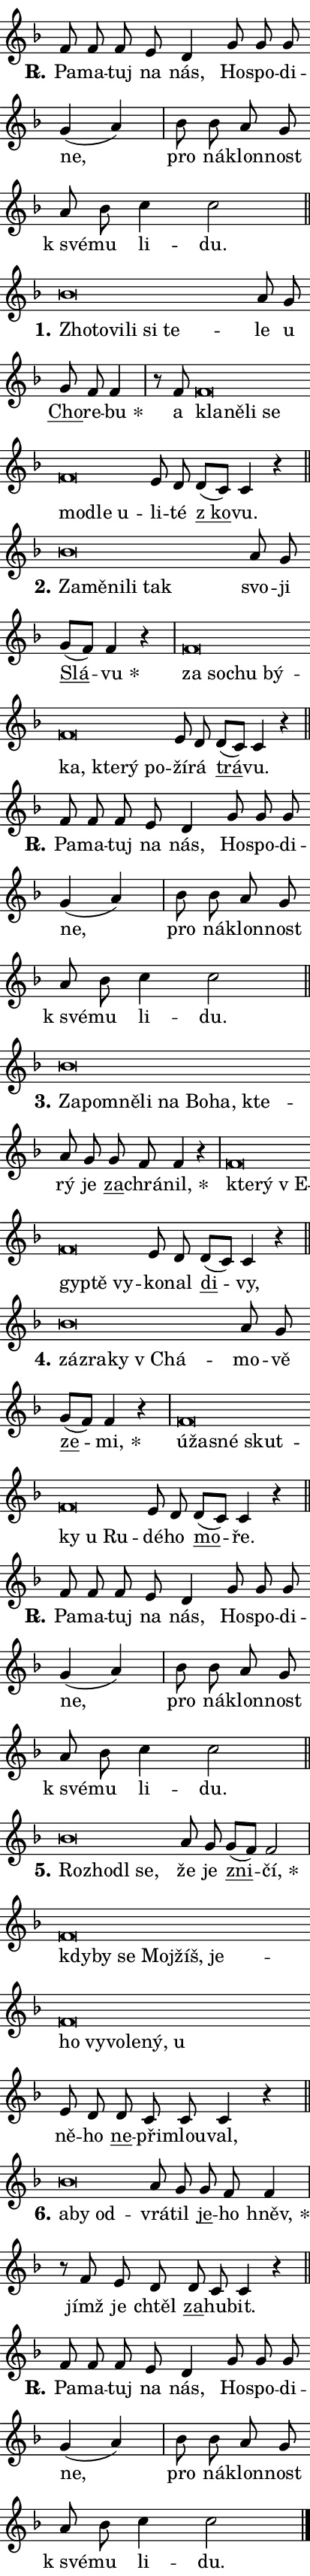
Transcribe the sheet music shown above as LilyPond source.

\version "2.24.0"
\header { tagline = "" }
\paper {
  indent = 0\cm
  top-margin = 0\cm
  right-margin = 0\cm
  bottom-margin = 0\cm
  left-margin = 0\cm
  paper-width = 7\cm
  page-breaking = #ly:one-page-breaking
  system-system-spacing.basic-distance = #11
  score-system-spacing.basic-distance = #11
  ragged-last = ##f
}


%% Author: Thomas Morley
%% https://lists.gnu.org/archive/html/lilypond-user/2020-05/msg00002.html
#(define (line-position grob)
"Returns position of @var[grob} in current system:
   @code{'start}, if at first time-step
   @code{'end}, if at last time-step
   @code{'middle} otherwise
"
  (let* ((col (ly:item-get-column grob))
         (ln (ly:grob-object col 'left-neighbor))
         (rn (ly:grob-object col 'right-neighbor))
         (col-to-check-left (if (ly:grob? ln) ln col))
         (col-to-check-right (if (ly:grob? rn) rn col))
         (break-dir-left
           (and
             (ly:grob-property col-to-check-left 'non-musical #f)
             (ly:item-break-dir col-to-check-left)))
         (break-dir-right
           (and
             (ly:grob-property col-to-check-right 'non-musical #f)
             (ly:item-break-dir col-to-check-right))))
        (cond ((eqv? 1 break-dir-left) 'start)
              ((eqv? -1 break-dir-right) 'end)
              (else 'middle))))

#(define (tranparent-at-line-position vctor)
  (lambda (grob)
  "Relying on @code{line-position} select the relevant enry from @var{vctor}.
Used to determine transparency,"
    (case (line-position grob)
      ((end) (not (vector-ref vctor 0)))
      ((middle) (not (vector-ref vctor 1)))
      ((start) (not (vector-ref vctor 2))))))

noteHeadBreakVisibility =
#(define-music-function (break-visibility)(vector?)
"Makes @code{NoteHead}s transparent relying on @var{break-visibility}"
#{
  \override NoteHead.transparent =
    #(tranparent-at-line-position break-visibility)
#})

#(define delete-ledgers-for-transparent-note-heads
  (lambda (grob)
    "Reads whether a @code{NoteHead} is transparent.
If so this @code{NoteHead} is removed from @code{'note-heads} from
@var{grob}, which is supposed to be @code{LedgerLineSpanner}.
As a result ledgers are not printed for this @code{NoteHead}"
    (let* ((nhds-array (ly:grob-object grob 'note-heads))
           (nhds-list
             (if (ly:grob-array? nhds-array)
                 (ly:grob-array->list nhds-array)
                 '()))
           ;; Relies on the transparent-property being done before
           ;; Staff.LedgerLineSpanner.after-line-breaking is executed.
           ;; This is fragile ...
           (to-keep
             (remove
               (lambda (nhd)
                 (ly:grob-property nhd 'transparent #f))
               nhds-list)))
      ;; TODO find a better method to iterate over grob-arrays, similiar
      ;; to filter/remove etc for lists
      ;; For now rebuilt from scratch
      (set! (ly:grob-object grob 'note-heads)  '())
      (for-each
        (lambda (nhd)
          (ly:pointer-group-interface::add-grob grob 'note-heads nhd))
        to-keep))))

hideNotes = {
  \noteHeadBreakVisibility #begin-of-line-visible
}
unHideNotes = {
  \noteHeadBreakVisibility #all-visible
}

% work-around for resetting accidentals
% https://lilypond.org/doc/v2.23/Documentation/notation/displaying-rhythms#unmetered-music
cadenzaMeasure = {
  \cadenzaOff
  \partial 1024 s1024
  \cadenzaOn
}

#(define-markup-command (accent layout props text) (markup?)
  "Underline accented syllable"
  (interpret-markup layout props
    #{\markup \override #'(offset . 4.3) \underline { #text }#}))

responsum = \markup \concat {
  "R" \hspace #-1.05 \path #0.1 #'((moveto 0 0.07) (lineto 0.9 0.8)) \hspace #0.05 "."
}

\layout {
    \context {
        \Staff
        \remove "Time_signature_engraver"
        \override LedgerLineSpanner.after-line-breaking = #delete-ledgers-for-transparent-note-heads
    }
    \context {
        \Voice {
            \override NoteHead.output-attributes = #'((class . "notehead"))
            \override Hairpin.height = #0.55
        }
    }
    \context {
        \Lyrics {
            \override StanzaNumber.output-attributes = #'((class . "stanzanumber"))
            \override LyricSpace.minimum-distance = #0.9
            \override LyricText.font-name = #"TeX Gyre Schola"
            \override LyricText.font-size = 1
            \override StanzaNumber.font-name = #"TeX Gyre Schola Bold"
            \override StanzaNumber.font-size = 1
        }
    }
}

% magnetic-lyrics.ily
%
%   written by
%     Jean Abou Samra <jean@abou-samra.fr>
%     Werner Lemberg <wl@gnu.org>
%
%   adapted by
%     Jiri Hon <jiri.hon@gmail.com>
%
% Version 2022-Apr-15

% https://www.mail-archive.com/lilypond-user@gnu.org/msg149350.html

#(define (Left_hyphen_pointer_engraver context)
   "Collect syllable-hyphen-syllable occurrences in lyrics and store
them in properties.  This engraver only looks to the left.  For
example, if the lyrics input is @code{foo -- bar}, it does the
following.

@itemize @bullet
@item
Set the @code{text} property of the @code{LyricHyphen} grob between
@q{foo} and @q{bar} to @code{foo}.

@item
Set the @code{left-hyphen} property of the @code{LyricText} grob with
text @q{foo} to the @code{LyricHyphen} grob between @q{foo} and
@q{bar}.
@end itemize

Use this auxiliary engraver in combination with the
@code{lyric-@/text::@/apply-@/magnetic-@/offset!} hook."
   (let ((hyphen #f)
         (text #f))
     (make-engraver
      (acknowledgers
       ((lyric-syllable-interface engraver grob source-engraver)
        (set! text grob)))
      (end-acknowledgers
       ((lyric-hyphen-interface engraver grob source-engraver)
        ;(when (not (grob::has-interface grob 'lyric-space-interface))
          (set! hyphen grob)));)
      ((stop-translation-timestep engraver)
       (when (and text hyphen)
         (ly:grob-set-object! text 'left-hyphen hyphen))
       (set! text #f)
       (set! hyphen #f)))))

#(define (lyric-text::apply-magnetic-offset! grob)
   "If the space between two syllables is less than the value in
property @code{LyricText@/.details@/.squash-threshold}, move the right
syllable to the left so that it gets concatenated with the left
syllable.

Use this function as a hook for
@code{LyricText@/.after-@/line-@/breaking} if the
@code{Left_@/hyphen_@/pointer_@/engraver} is active."
   (let ((hyphen (ly:grob-object grob 'left-hyphen #f)))
     (when hyphen
       (let ((left-text (ly:spanner-bound hyphen LEFT)))
         (when (grob::has-interface left-text 'lyric-syllable-interface)
           (let* ((common (ly:grob-common-refpoint grob left-text X))
                  (this-x-ext (ly:grob-extent grob common X))
                  (left-x-ext
                   (begin
                     ;; Trigger magnetism for left-text.
                     (ly:grob-property left-text 'after-line-breaking)
                     (ly:grob-extent left-text common X)))
                  ;; `delta` is the gap width between two syllables.
                  (delta (- (interval-start this-x-ext)
                            (interval-end left-x-ext)))
                  (details (ly:grob-property grob 'details))
                  (threshold (assoc-get 'squash-threshold details 0.2)))
             (when (< delta threshold)
               (let* (;; We have to manipulate the input text so that
                      ;; ligatures crossing syllable boundaries are not
                      ;; disabled.  For languages based on the Latin
                      ;; script this is essentially a beautification.
                      ;; However, for non-Western scripts it can be a
                      ;; necessity.
                      (lt (ly:grob-property left-text 'text))
                      (rt (ly:grob-property grob 'text))
                      (is-space (grob::has-interface hyphen 'lyric-space-interface))
                      (space (if is-space " " ""))
                      (space-markup (grob-interpret-markup grob " "))
                      (space-size (interval-length (ly:stencil-extent space-markup X)))
                      (extra-delta (if is-space space-size 0))
                      ;; Append new syllable.
                      (ltrt-space (if (and (string? lt) (string? rt))
                                (string-append lt space rt)
                                (make-concat-markup (list lt space rt))))
                      ;; Right-align `ltrt` to the right side.
                      (ltrt-space-markup (grob-interpret-markup
                               grob
                               (make-translate-markup
                                (cons (interval-length this-x-ext) 0)
                                (make-right-align-markup ltrt-space)))))
                 (begin
                   ;; Don't print `left-text`.
                   (ly:grob-set-property! left-text 'stencil #f)
                   ;; Set text and stencil (which holds all collected
                   ;; syllables so far) and shift it to the left.
                   (ly:grob-set-property! grob 'text ltrt-space)
                   (ly:grob-set-property! grob 'stencil ltrt-space-markup)
                   (ly:grob-translate-axis! grob (- (- delta extra-delta)) X))))))))))


#(define (lyric-hyphen::displace-bounds-first grob)
   ;; Make very sure this callback isn't triggered too early.
   (let ((left (ly:spanner-bound grob LEFT))
         (right (ly:spanner-bound grob RIGHT)))
     (ly:grob-property left 'after-line-breaking)
     (ly:grob-property right 'after-line-breaking)
     (ly:lyric-hyphen::print grob)))

squashThreshold = #0.4

\layout {
  \context {
    \Lyrics
    \consists #Left_hyphen_pointer_engraver
    \override LyricText.after-line-breaking =
      #lyric-text::apply-magnetic-offset!
    \override LyricHyphen.stencil = #lyric-hyphen::displace-bounds-first
    \override LyricText.details.squash-threshold = \squashThreshold
    \override LyricHyphen.minimum-distance = 0
    \override LyricHyphen.minimum-length = \squashThreshold
  }
}

squash = \override LyricText.details.squash-threshold = 9999
unSquash = \override LyricText.details.squash-threshold = \squashThreshold

left = \override LyricText.self-alignment-X = #LEFT
unLeft = \revert LyricText.self-alignment-X

starOffset = #(lambda (grob) 
                (let ((x_offset (ly:self-alignment-interface::aligned-on-x-parent grob)))
                  (if (= x_offset 0) 0 (+ x_offset 1.2))))

star = #(define-music-function (syllable)(string?)
"Append star separator at the end of a syllable"
#{
  \once \override LyricText.X-offset = #starOffset
  \lyricmode { \markup {
    #syllable
    \override #'((font-name . "TeX Gyre Schola Bold")) \hspace #0.2 \lower #0.65 \larger "*"
  } }
#})

starAccent = #(define-music-function (syllable)(string?)
"Append star separator at the end of a syllable and make accent"
#{
  \once \override LyricText.X-offset = #starOffset
  \lyricmode { \markup {
    \accent #syllable
    \override #'((font-name . "TeX Gyre Schola Bold")) \hspace #0.2 \lower #0.65 \larger "*"
  } }
#})

breath = #(define-music-function (syllable)(string?)
"Append breathing indicator at the end of a syllable"
#{
  \lyricmode { \markup { #syllable "+" } }
#})

optionalBreath = #(define-music-function (syllable)(string?)
"Append optional breathing indicator at the end of a syllable"
#{
  \lyricmode { \markup { #syllable "(+)" } }
#})


\score {
    <<
        \new Voice = "melody" { \cadenzaOn \key f \major \relative { f'8 f f e d4 \bar "" g8 g g \bar "" g4( a) \cadenzaMeasure \bar "|" bes8 bes a g \bar "" a bes c4 c2 \cadenzaMeasure \bar "||" \break } }
        \new Lyrics \lyricsto "melody" { \lyricmode { \set stanza = \responsum
Pa -- ma -- tuj na nás, Ho -- spo -- di -- ne, pro ná -- klon -- nost "k své" -- mu li -- du. } }
    >>
    \layout {}
}

\score {
    <<
        \new Voice = "melody" { \cadenzaOn \key f \major \relative { bes'\breve*1/16 \hideNotes \breve*1/16 \bar "" \breve*1/16 \bar "" \breve*1/16 \bar "" \breve*1/16 \breve*1/16 \bar "" \unHideNotes a8 g \bar "" g f f4 \cadenzaMeasure \bar "|" r8 f f\breve*1/16 \hideNotes \breve*1/16 \bar "" \breve*1/16 \bar "" \breve*1/16 \bar "" \breve*1/16 \bar "" \breve*1/16 \breve*1/16 \bar "" \unHideNotes e8 d \bar "" d[( c)] c4 r \cadenzaMeasure \bar "||" \break } }
        \new Lyrics \lyricsto "melody" { \lyricmode { \set stanza = "1."
\left Zho -- \squash to -- vi -- li si te -- \unLeft \unSquash le u \markup \accent Cho -- re -- \star bu a \left kla -- \squash ně -- li se mo -- dle u -- \unLeft \unSquash li -- té \markup \accent "z ko" -- vu. } }
    >>
    \layout {}
}

\score {
    <<
        \new Voice = "melody" { \cadenzaOn \key f \major \relative { bes'\breve*1/16 \hideNotes \breve*1/16 \bar "" \breve*1/16 \bar "" \breve*1/16 \breve*1/16 \bar "" \unHideNotes a8 g \bar "" g[( f)] f4 r \cadenzaMeasure \bar "|" f\breve*1/16 \hideNotes \breve*1/16 \bar "" \breve*1/16 \bar "" \breve*1/16 \bar "" \breve*1/16 \bar "" \breve*1/16 \bar "" \breve*1/16 \breve*1/16 \bar "" \unHideNotes e8 d \bar "" d[( c)] c4 r \cadenzaMeasure \bar "||" \break } }
        \new Lyrics \lyricsto "melody" { \lyricmode { \set stanza = "2."
\left Za -- \squash mě -- ni -- li tak \unLeft \unSquash svo -- ji \markup \accent Slá -- \star vu \left za \squash so -- chu bý -- ka, kte -- rý po -- \unLeft \unSquash ží -- rá \markup \accent trá -- vu. } }
    >>
    \layout {}
}

\score {
    <<
        \new Voice = "melody" { \cadenzaOn \key f \major \relative { f'8 f f e d4 \bar "" g8 g g \bar "" g4( a) \cadenzaMeasure \bar "|" bes8 bes a g \bar "" a bes c4 c2 \cadenzaMeasure \bar "||" \break } }
        \new Lyrics \lyricsto "melody" { \lyricmode { \set stanza = \responsum
Pa -- ma -- tuj na nás, Ho -- spo -- di -- ne, pro ná -- klon -- nost "k své" -- mu li -- du. } }
    >>
    \layout {}
}

\score {
    <<
        \new Voice = "melody" { \cadenzaOn \key f \major \relative { bes'\breve*1/16 \hideNotes \breve*1/16 \bar "" \breve*1/16 \bar "" \breve*1/16 \bar "" \breve*1/16 \bar "" \breve*1/16 \bar "" \breve*1/16 \breve*1/16 \bar "" \unHideNotes a8 g \bar "" g f f4 r \cadenzaMeasure \bar "|" f\breve*1/16 \hideNotes \breve*1/16 \bar "" \breve*1/16 \bar "" \breve*1/16 \bar "" \breve*1/16 \breve*1/16 \bar "" \unHideNotes e8 d \bar "" d[( c)] c4 r \cadenzaMeasure \bar "||" \break } }
        \new Lyrics \lyricsto "melody" { \lyricmode { \set stanza = "3."
\left Za -- \squash po -- mně -- li na Bo -- ha, kte -- \unLeft \unSquash rý je \markup \accent za -- chrá -- \star nil, \left kte -- \squash rý "v E" -- gyp -- tě vy -- \unLeft \unSquash ko -- nal \markup \accent di -- vy, } }
    >>
    \layout {}
}

\score {
    <<
        \new Voice = "melody" { \cadenzaOn \key f \major \relative { bes'\breve*1/16 \hideNotes \breve*1/16 \bar "" \breve*1/16 \breve*1/16 \bar "" \unHideNotes a8 g \bar "" g[( f)] f4 r \cadenzaMeasure \bar "|" f\breve*1/16 \hideNotes \breve*1/16 \bar "" \breve*1/16 \bar "" \breve*1/16 \bar "" \breve*1/16 \bar "" \breve*1/16 \breve*1/16 \bar "" \unHideNotes e8 d \bar "" d[( c)] c4 r \cadenzaMeasure \bar "||" \break } }
        \new Lyrics \lyricsto "melody" { \lyricmode { \set stanza = "4."
\left zá -- \squash zra -- ky "v Chá" -- \unLeft \unSquash mo -- vě \markup \accent ze -- \star mi, \left ú -- \squash ža -- sné skut -- ky u Ru -- \unLeft \unSquash dé -- ho \markup \accent mo -- ře. } }
    >>
    \layout {}
}

\score {
    <<
        \new Voice = "melody" { \cadenzaOn \key f \major \relative { f'8 f f e d4 \bar "" g8 g g \bar "" g4( a) \cadenzaMeasure \bar "|" bes8 bes a g \bar "" a bes c4 c2 \cadenzaMeasure \bar "||" \break } }
        \new Lyrics \lyricsto "melody" { \lyricmode { \set stanza = \responsum
Pa -- ma -- tuj na nás, Ho -- spo -- di -- ne, pro ná -- klon -- nost "k své" -- mu li -- du. } }
    >>
    \layout {}
}

\score {
    <<
        \new Voice = "melody" { \cadenzaOn \key f \major \relative { bes'\breve*1/16 \hideNotes \breve*1/16 \bar "" \breve*1/16 \breve*1/16 \bar "" \unHideNotes a8 g \bar "" g[( f)] f2 \cadenzaMeasure \bar "|" f\breve*1/16 \hideNotes \breve*1/16 \bar "" \breve*1/16 \bar "" \breve*1/16 \bar "" \breve*1/16 \bar "" \breve*1/16 \bar "" \breve*1/16 \bar "" \breve*1/16 \bar "" \breve*1/16 \bar "" \breve*1/16 \bar "" \breve*1/16 \breve*1/16 \bar "" \unHideNotes e8 d \bar "" d c c c4 r \cadenzaMeasure \bar "||" \break } }
        \new Lyrics \lyricsto "melody" { \lyricmode { \set stanza = "5."
\left Roz -- \squash ho -- dl se, \unLeft \unSquash že je \markup \accent zni -- \star čí, \left kdy -- \squash by se Moj -- žíš, je -- ho vy -- vo -- le -- ný, u \unLeft \unSquash ně -- ho \markup \accent ne -- při -- mlou -- val, } }
    >>
    \layout {}
}

\score {
    <<
        \new Voice = "melody" { \cadenzaOn \key f \major \relative { bes'\breve*1/16 \hideNotes \breve*1/16 \breve*1/16 \bar "" \unHideNotes a8 g \bar "" g f f4 \cadenzaMeasure \bar "|" r8 f8 e8 d \bar "" d c c4 r \cadenzaMeasure \bar "||" \break } }
        \new Lyrics \lyricsto "melody" { \lyricmode { \set stanza = "6."
\left a -- \squash by od -- \unLeft \unSquash vrá -- til \markup \accent je -- ho \star hněv, jímž je chtěl \markup \accent za -- hu -- bit. } }
    >>
    \layout {}
}

\score {
    <<
        \new Voice = "melody" { \cadenzaOn \key f \major \relative { f'8 f f e d4 \bar "" g8 g g \bar "" g4( a) \cadenzaMeasure \bar "|" bes8 bes a g \bar "" a bes c4 c2 \cadenzaMeasure \bar "||" \break } \bar "|." }
        \new Lyrics \lyricsto "melody" { \lyricmode { \set stanza = \responsum
Pa -- ma -- tuj na nás, Ho -- spo -- di -- ne, pro ná -- klon -- nost "k své" -- mu li -- du. } }
    >>
    \layout {}
}
